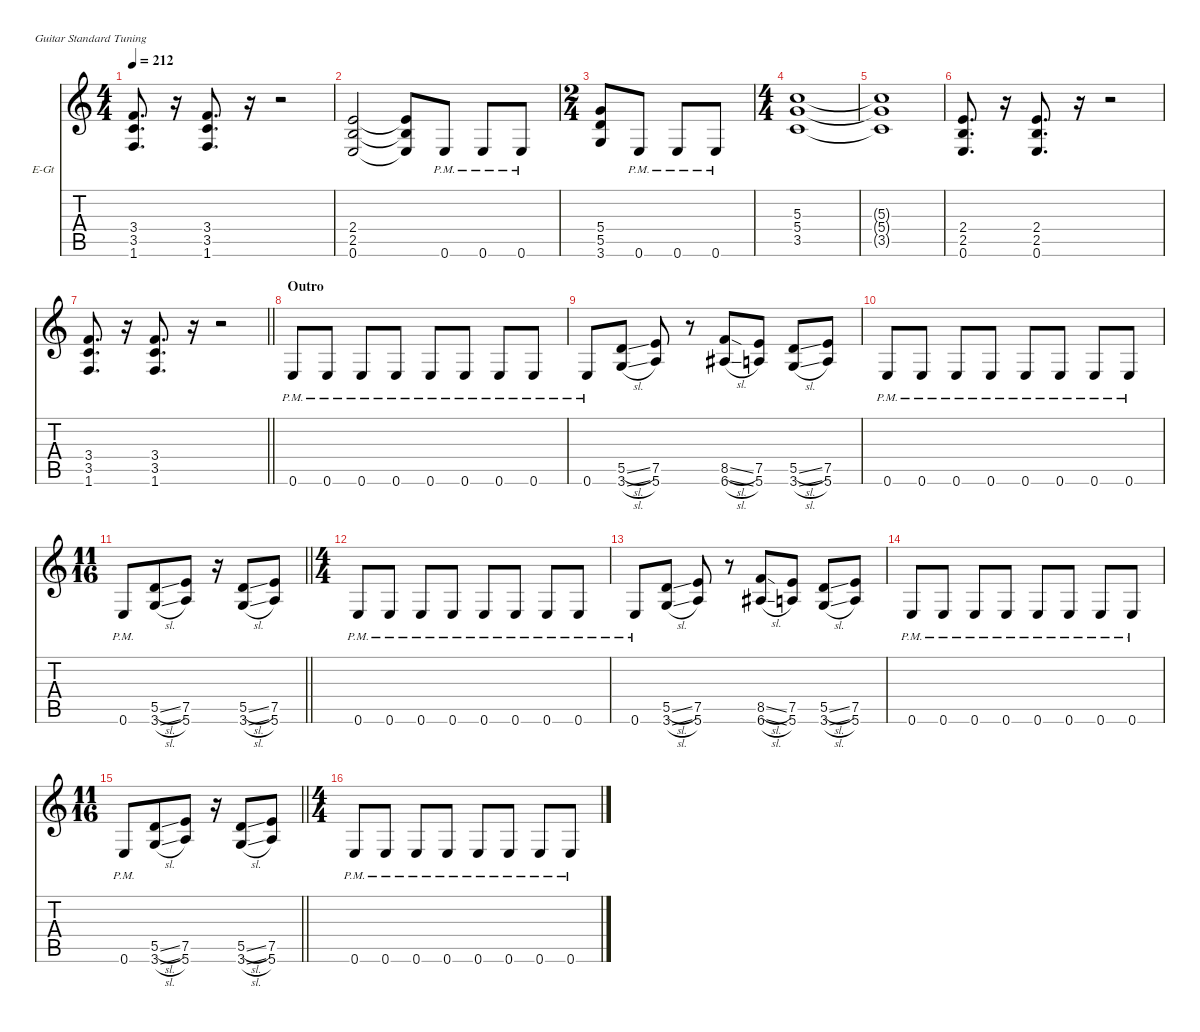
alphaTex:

\hideDynamics
\bracketExtendMode nobrackets
\firstSystemTrackNameOrientation horizontal
\otherSystemsTrackNameOrientation horizontal
\track ("Kirk Hammett" "E-Gt") {instrument distortionguitar}
\staff {score tabs}
\tuning (E4 B3 G3 D3 A2 E2)
\ts (4 4)
\tempo 212
\clef g2
\ks c
(3.4 3.5 1.6).8{d dy fff} r.16 (3.4 3.5 1.6).8{d} r.16 r.2 |
(2.4 2.5 0.6).2 (2.4{t} 2.5{t} 0.6{t}).8{dy f} 0.6{pm}.8{dy fff} 0.6{pm}.8 0.6{pm}.8 |
\ts (2 4)
\beaming (8 2 2)
(5.4 5.5 3.6).8{dy f} 0.6{pm}.8{dy fff} 0.6{pm}.8 0.6{pm}.8 |
\ts (4 4)
\beaming (8 2 2 2 2)
(5.3 5.4 3.5).1 |
(5.3{t} 5.4{t} 3.5{t}).1{dy f} |
(2.4 2.5 0.6).8{d dy fff} r.16 (2.4 2.5 0.6).8{d} r.16 r.2 |
\barLineRight lightlight
(3.4 3.5 1.6).8{d} r.16 (3.4 3.5 1.6).8{d} r.16 r.2 |
\section ("" "Outro")
0.6{pm}.8 0.6{pm}.8 0.6{pm}.8 0.6{pm}.8 0.6{pm}.8 0.6{pm}.8 0.6{pm}.8 0.6{pm}.8 |
0.6{pm}.8 (5.5{sl} 3.6{sl}).8 (7.5 5.6).8 r.8 (8.5{sl} 6.6{sl acc #}).8 (7.5 5.6).8 (5.5{sl} 3.6{sl}).8 (7.5 5.6).8{dy f} |
0.6{pm}.8{dy fff} 0.6{pm}.8 0.6{pm}.8 0.6{pm}.8 0.6{pm}.8 0.6{pm}.8 0.6{pm}.8 0.6{pm}.8 |
\ts (11 16)
\beaming (8 3 2)
\barLineRight lightlight
0.6{pm}.8 (5.5{sl} 3.6{sl}).8 (7.5 5.6).8 r.16 (5.5{sl} 3.6{sl}).8 (7.5 5.6).8{dy f} |
\ts (4 4)
\beaming (8 2 2 2 2)
0.6{pm}.8{dy fff} 0.6{pm}.8 0.6{pm}.8 0.6{pm}.8 0.6{pm}.8 0.6{pm}.8 0.6{pm}.8 0.6{pm}.8 |
0.6{pm}.8 (5.5{sl} 3.6{sl}).8 (7.5 5.6).8 r.8 (8.5{sl} 6.6{sl acc #}).8 (7.5 5.6).8 (5.5{sl} 3.6{sl}).8 (7.5 5.6).8{dy f} |
0.6{pm}.8{dy fff} 0.6{pm}.8 0.6{pm}.8 0.6{pm}.8 0.6{pm}.8 0.6{pm}.8 0.6{pm}.8 0.6{pm}.8 |
\ts (11 16)
\beaming (8 3 2)
\barLineRight lightlight
0.6{pm}.8 (5.5{sl} 3.6{sl}).8 (7.5 5.6).8 r.16 (5.5{sl} 3.6{sl}).8 (7.5 5.6).8{dy f} |
\ts (4 4)
\beaming (8 2 2 2 2)
0.6{pm}.8{dy fff} 0.6{pm}.8 0.6{pm}.8 0.6{pm}.8 0.6{pm}.8 0.6{pm}.8 0.6{pm}.8 0.6{pm}.8
